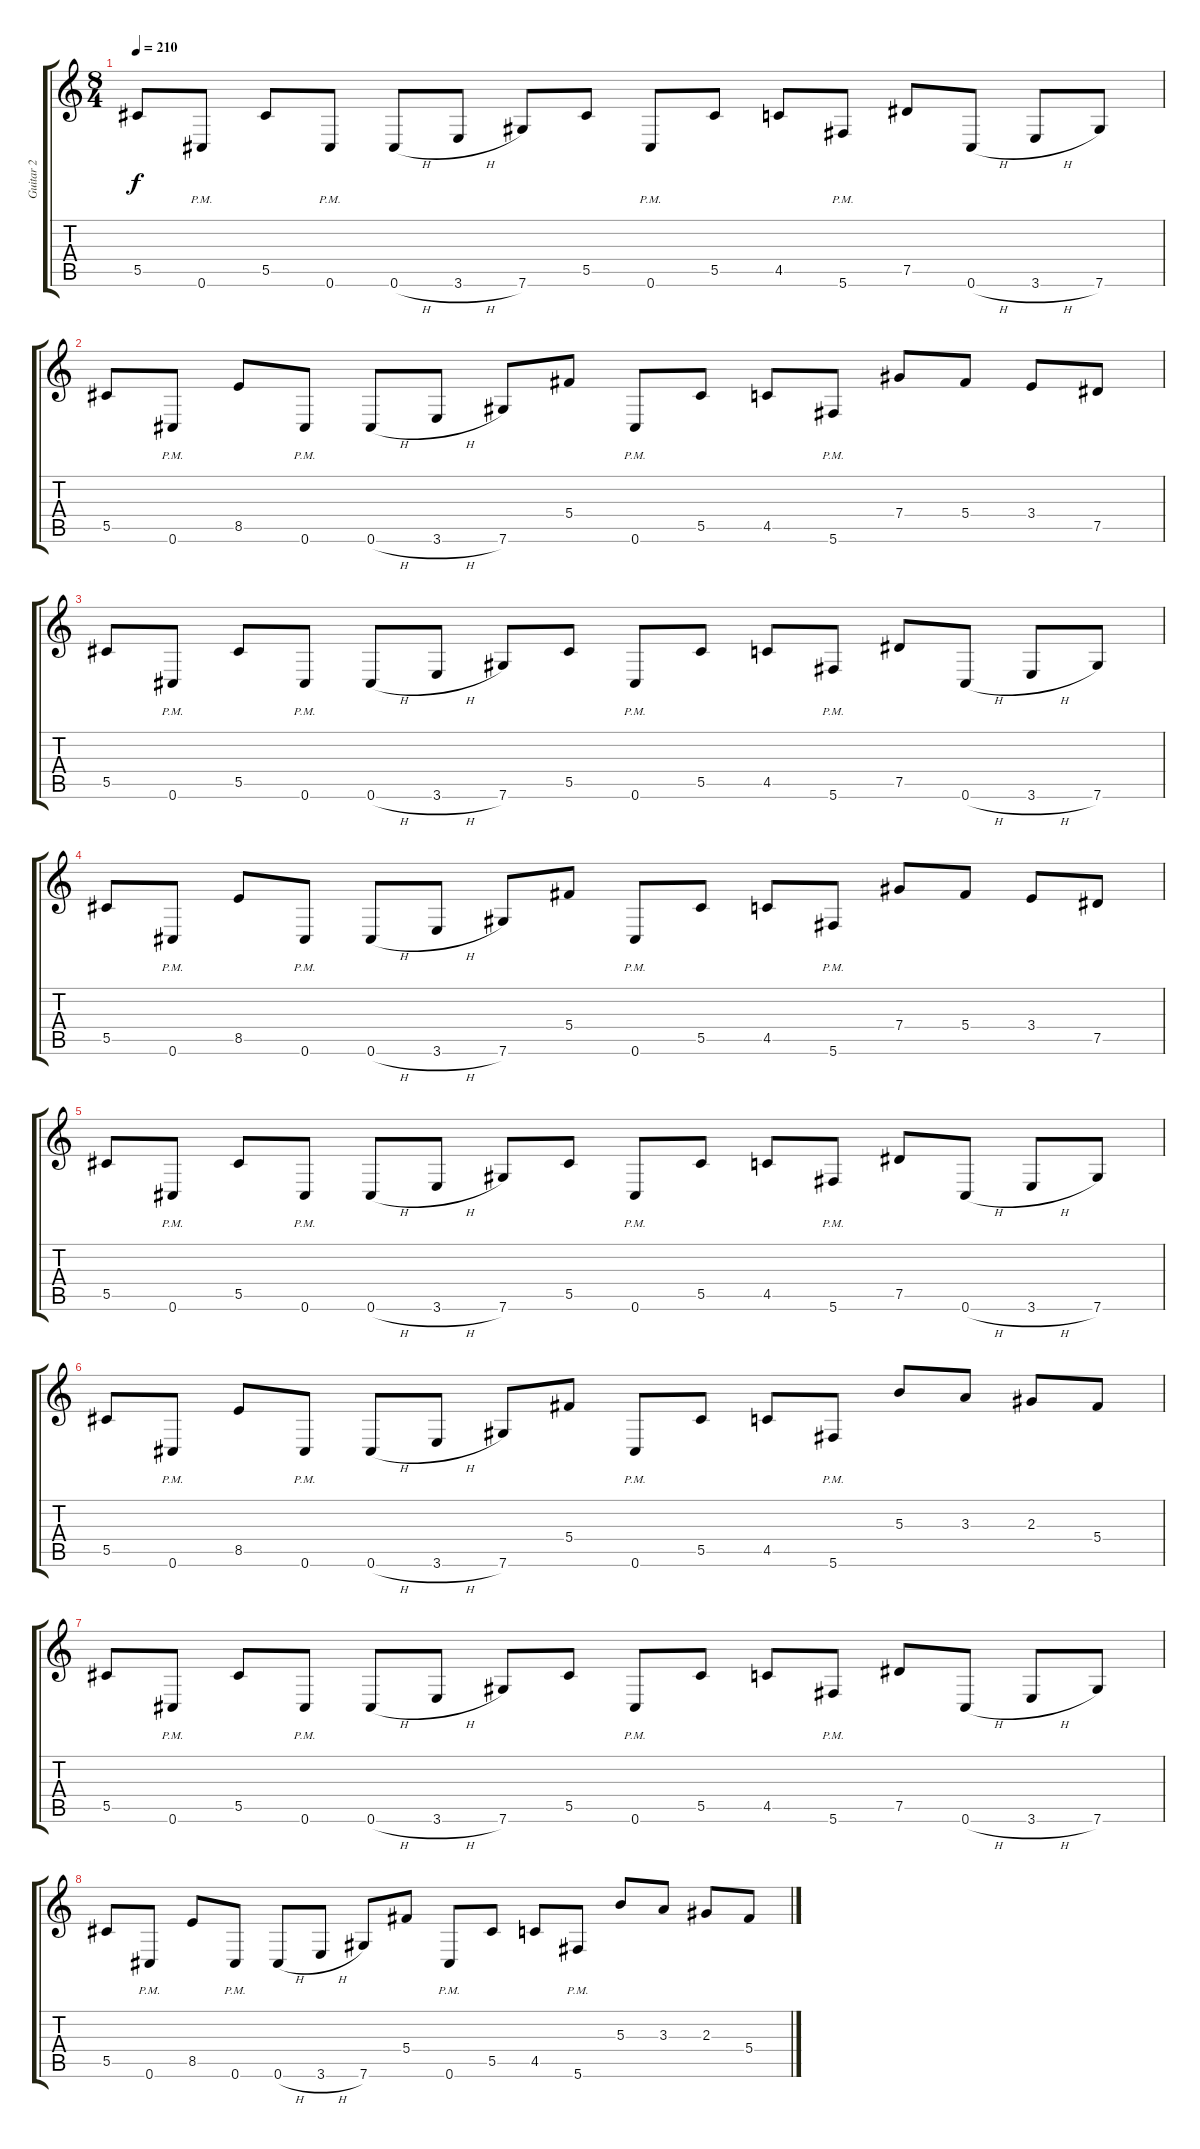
\track ("Guitar 2" "Guitar 2") {instrument distortionguitar}
\staff {score tabs}
\tuning (Eb4 Bb3 Gb3 Db3 Ab2 Db2) {hide}
\ts (8 4)
\tempo 210
\clef g2
\ks c
5.5.8{dy f} 0.6{pm}.8 5.5.8 0.6{pm}.8 0.6{h}.8 3.6{h}.8 7.6.8 5.5.8 0.6{pm}.8 5.5.8 4.5.8 5.6{pm}.8 7.5.8 0.6{h}.8 3.6{h}.8 7.6.8 |
5.5.8 0.6{pm}.8 8.5.8 0.6{pm}.8 0.6{h}.8 3.6{h}.8 7.6.8 5.4.8 0.6{pm}.8 5.5.8 4.5.8 5.6{pm}.8 7.4.8 5.4.8 3.4.8 7.5.8 |
5.5.8 0.6{pm}.8 5.5.8 0.6{pm}.8 0.6{h}.8 3.6{h}.8 7.6.8 5.5.8 0.6{pm}.8 5.5.8 4.5.8 5.6{pm}.8 7.5.8 0.6{h}.8 3.6{h}.8 7.6.8 |
5.5.8 0.6{pm}.8 8.5.8 0.6{pm}.8 0.6{h}.8 3.6{h}.8 7.6.8 5.4.8 0.6{pm}.8 5.5.8 4.5.8 5.6{pm}.8 7.4.8 5.4.8 3.4.8 7.5.8 |
5.5.8 0.6{pm}.8 5.5.8 0.6{pm}.8 0.6{h}.8 3.6{h}.8 7.6.8 5.5.8 0.6{pm}.8 5.5.8 4.5.8 5.6{pm}.8 7.5.8 0.6{h}.8 3.6{h}.8 7.6.8 |
5.5.8 0.6{pm}.8 8.5.8 0.6{pm}.8 0.6{h}.8 3.6{h}.8 7.6.8 5.4.8 0.6{pm}.8 5.5.8 4.5.8 5.6{pm}.8 5.3.8 3.3.8 2.3.8 5.4.8 |
5.5.8 0.6{pm}.8 5.5.8 0.6{pm}.8 0.6{h}.8 3.6{h}.8 7.6.8 5.5.8 0.6{pm}.8 5.5.8 4.5.8 5.6{pm}.8 7.5.8 0.6{h}.8 3.6{h}.8 7.6.8 |
5.5.8 0.6{pm}.8 8.5.8 0.6{pm}.8 0.6{h}.8 3.6{h}.8 7.6.8 5.4.8 0.6{pm}.8 5.5.8 4.5.8 5.6{pm}.8 5.3.8 3.3.8 2.3.8 5.4.8
